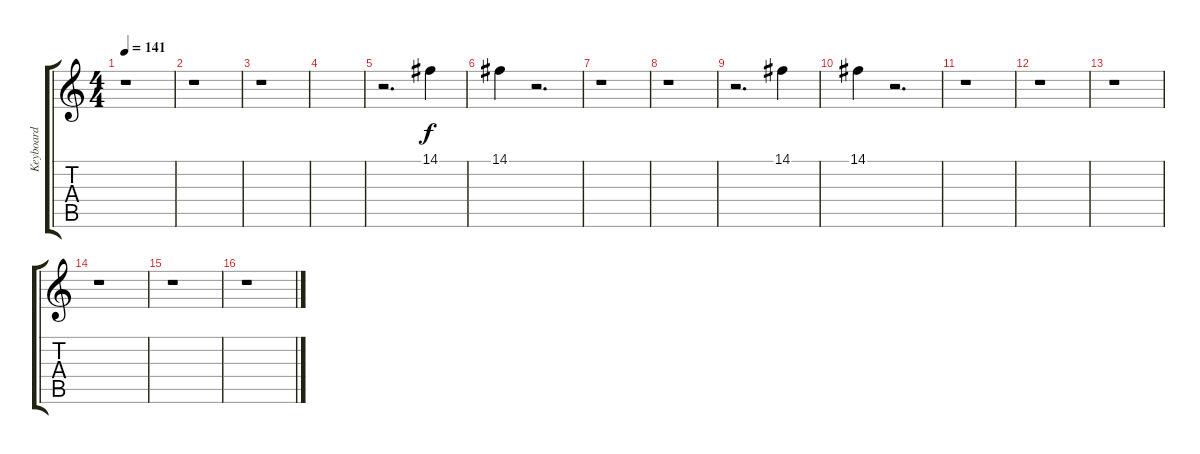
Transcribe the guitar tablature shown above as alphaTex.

\track ("Keyboard" "Keyboard") {instrument fx5brightness}
\staff {score tabs}
\tuning (E4 B3 G3 D3 A2 E2) {hide}
\ts (4 4)
\tempo 141
\clef g2
\ks c
r.1{dy f} |
r.1 |
r.1 |
|
r.2{d} 14.1.4 |
14.1.4 r.2{d} |
r.1 |
r.1 |
r.2{d} 14.1.4 |
14.1.4 r.2{d} |
r.1 |
r.1 |
r.1 |
r.1 |
r.1 |
r.1
